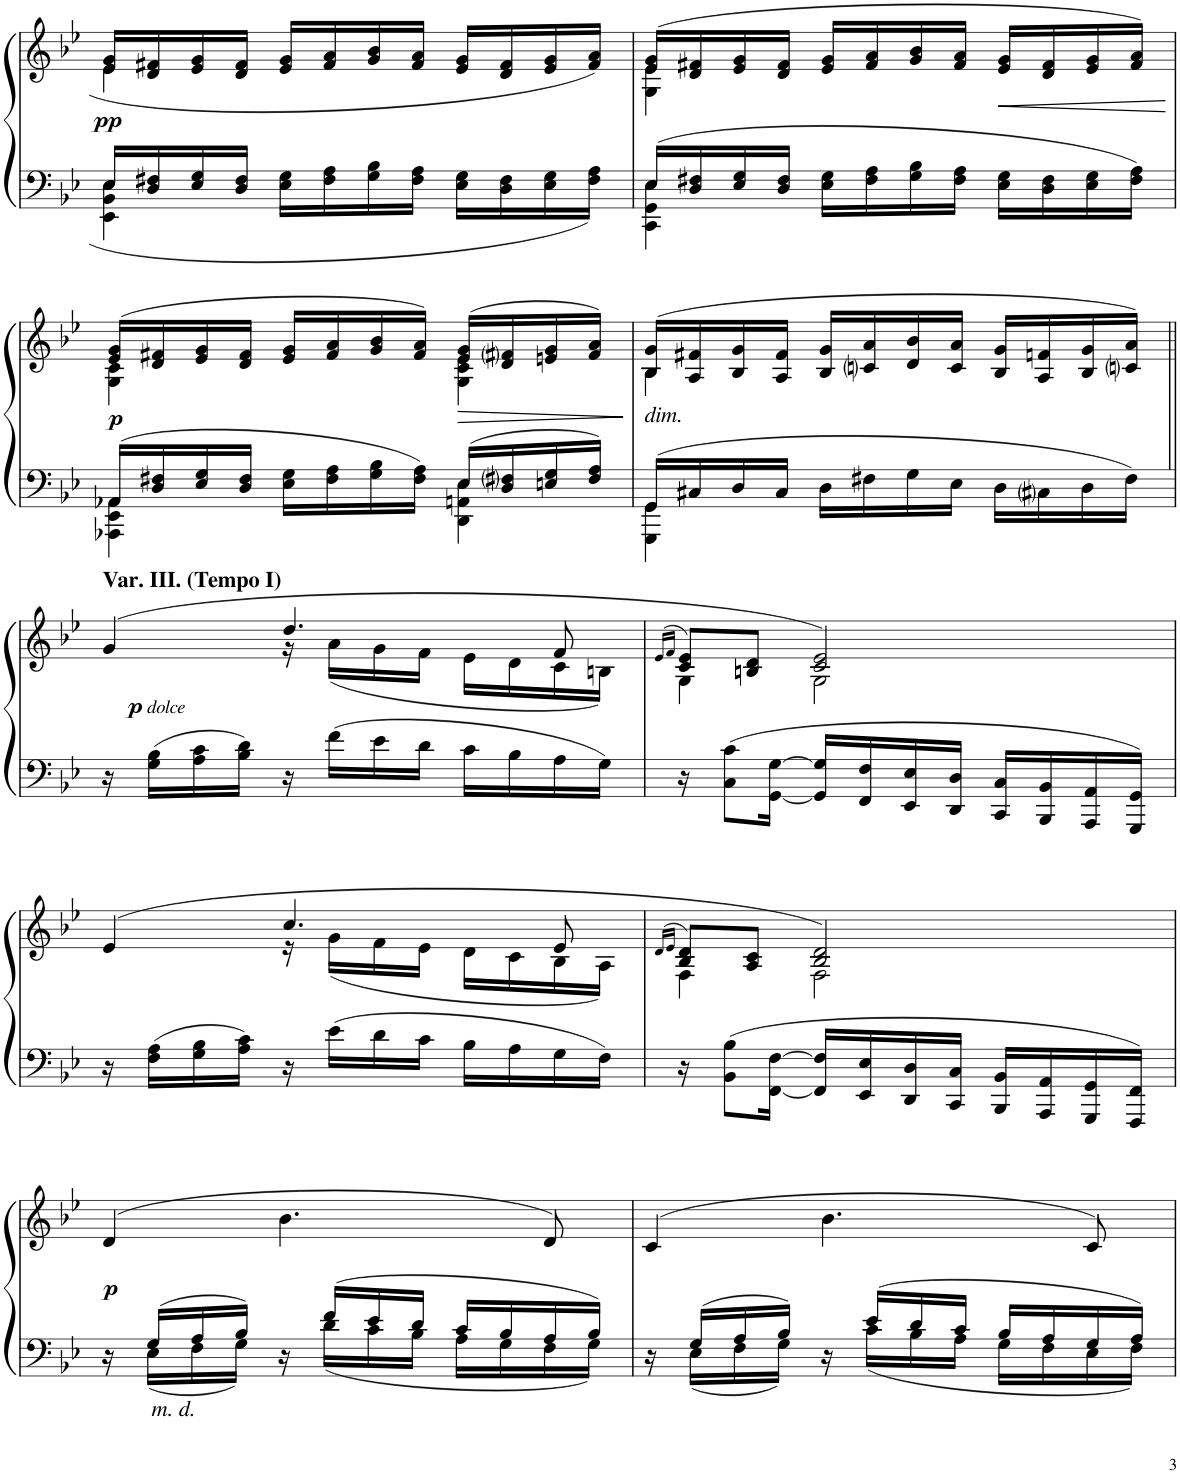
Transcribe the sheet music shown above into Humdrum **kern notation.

**kern	**kern	**dynam
*part1	*part1	*part1
*staff2	*staff1	*staff1/2
*I"Piano	*	*
*I'Pno.	*	*
!!LO:PB:g=z
*clefF4	*clefG2	*
*k[b-e-]	*k[b-e-]	*
*M3/4	*M3/4	*
=21	=21	=21
*^	*^	*
!	!	!	!	!LO:DY:b
16E-/LL	4EE-\ 4BB-\ 4E-\	16e-/ 16g/LL	4e-\	pp
16D/ 16F#X/	.	16d/ 16f#X/	.	.
16E-/ 16G/	.	16e-/ 16g/	.	.
16D/ 16F#/JJ	.	16d/ 16f#/JJ	.	.
16E-\ 16G\LL	2ryy	16e-/ 16g/LL	2ryy	.
16F#\ 16A\	.	16f#/ 16a/	.	.
16G\ 16B-\	.	16g/ 16b-/	.	.
16F#\ 16A\JJ	.	16f#/ 16a/JJ	.	.
16E-\ 16G\LL	.	16e-/ 16g/LL	.	.
16D\ 16F#\	.	16d/ 16f#/	.	.
16E-\ 16G\	.	16e-/ 16g/	.	.
16F#\ 16A\JJ	.	16f#/ 16a/JJ	.	.
=22	=22	=22	=22	=22
16E-/LL	4CC\ 4GG\ 4E-\	(16e-/ 16g/LL	4G\ 4e-\	.
16D/ 16F#X/	.	16d/ 16f#X/	.	.
16E-/ 16G/	.	16e-/ 16g/	.	.
16D/ 16F#/JJ	.	16d/ 16f#/JJ	.	.
16E-\ 16G\LL	2ryy	16e-/ 16g/LL	2ryy	.
16F#\ 16A\	.	16f#/ 16a/	.	.
16G\ 16B-\	.	16g/ 16b-/	.	.
16F#\ 16A\JJ	.	16f#/ 16a/JJ	.	.
!	!	!	!	!LO:HP:b
16E-\ 16G\LL	.	16e-/ 16g/LL	.	<
16D\ 16F#\	.	16d/ 16f#/	.	.
16E-\ 16G\	.	16e-/ 16g/	.	.
16F#\ 16A\JJ	.	16f#/ 16a/JJ)	.	.
!!LO:LB:g=z	!!
=23	=23	=23	=23	=23
!	!	!	!	!LO:DY:b
16AA-X/LL	4AAA-X\ 4EE-\ 4AA-\	(16e-/ 16g/LL	4G\ 4c\	p
16D/ 16F#X/	.	16d/ 16f#X/	.	.
16E-/ 16G/	.	16e-/ 16g/	.	.
16D/ 16F#/JJ	.	16d/ 16f#/JJ	.	.
16E-\ 16G\LL	4ryy	16e-/ 16g/LL	4ryy	.
16F#\ 16A\	.	16f#/ 16a/	.	.
16G\ 16B-\	.	16g/ 16b-/	.	.
16F#\ 16A\JJ	.	16f#/ 16a/JJ)	.	.
16E-/LL	4DD\ 4AAn\ 4E-\	(16e-/ 16g/LL	4G\ 4c\ 4e-\	.
16D/ 16F#i/	.	16d/ 16f#i/	.	.
16En/ 16G/	.	16en/ 16g/	.	.
16F#/ 16A/JJ	.	16f#/ 16a/JJ)	.	.
*v	*v	*	*	*
*	*v	*v	*
.	.	[
=24	=24	=24
*^	*^	*
!	!	!LO:TX:b:i:t=dim.	!	!
16GG/LL	4GGG\ 4GG\	(16B-/ 16g/LL	4B-\	.
16C#X/	.	16A/ 16f#X/	.	.
16D/	.	16B-/ 16g/	.	.
16C#/JJ	.	16A/ 16f#/JJ	.	.
16D\LL	2ryy	16B-/ 16g/LL	2ryy	.
16F#X\	.	16cni/ 16a/	.	.
16G\	.	16d/ 16b-/	.	.
16E-\JJ	.	16c/ 16a/JJ	.	.
16D\LL	.	16B-/ 16g/LL	.	.
16C#i\	.	16A/ 16fn/	.	.
16D\	.	16B-/ 16g/	.	.
16F#\JJ	.	16cni/ 16a/JJ)	.	.
*v	*v	*	*	*
!!LO:LB:g=z	!!
=25||	=25||	=25||	=25||
!	!LO:TX:a:B:t=Var. III. (Tempo I)	!	!
!	!	!	!LO:DY:b
!	!	!	!LO:DY:n=1:b
16r	(4g/	4ryy	p other-dynamics
16G\ 16B-\LL	.	.	.
16A\ 16c\	.	.	.
16B-\ 16d\JJ	.	.	.
16r	4.dd/	16r	.
16f\LL	.	(16a\LL	.
16e-\	.	16g\	.
16d\JJ	.	16f\JJ	.
16c\LL	.	16e-\LL	.
16B-\	.	16d\	.
16A\	8f/	16c\	.
16G\JJ	.	16Bn\JJ)	.
=26	=26	=26	=26
.	(16qe-/LL	.	.
.	16qf/JJ	.	.
16r	8c/ 8e-/L)	4G\	.
8C\ 8c\L	.	.	.
.	8Bn/ 8d/J	.	.
[16GG\ [16G\Jk	.	.	.
16GG/] 16G/]LL	2c/ 2e-/)	2G\	.
16FF/ 16F/	.	.	.
16EE-/ 16E-/	.	.	.
16DD/ 16D/JJ	.	.	.
16CC/ 16C/LL	.	.	.
16BBB-/ 16BB-/	.	.	.
16AAA/ 16AA/	.	.	.
16GGG/ 16GG/JJ	.	.	.
!!LO:LB:g=z	!!
=27	=27	=27	=27
16r	(4e-/	4ryy	.
16F\ 16A\LL	.	.	.
16G\ 16B-\	.	.	.
16A\ 16c\JJ	.	.	.
16r	4.cc/	16r	.
16e-\LL	.	(16g\LL	.
16d\	.	16f\	.
16c\JJ	.	16e-\JJ	.
16B-\LL	.	16d\LL	.
16A\	.	16c\	.
16G\	8e-/	16B-\	.
16F\JJ	.	16A\JJ)	.
=28	=28	=28	=28
.	(16qd/LL	.	.
.	16qe-/JJ	.	.
16r	8B-/ 8d/L)	4F\	.
8BB-\ 8B-\L	.	.	.
.	8A/ 8c/J	.	.
[16FF\ [16F\Jk	.	.	.
16FF/] 16F/]LL	2B-/ 2d/)	2F\	.
16EE-/ 16E-/	.	.	.
16DD/ 16D/	.	.	.
16CC/ 16C/JJ	.	.	.
16BBB-/ 16BB-/LL	.	.	.
16AAA/ 16AA/	.	.	.
16GGG/ 16GG/	.	.	.
16FFF/ 16FF/JJ	.	.	.
*	*v	*v	*
!!LO:LB:g=z
=29	=29	=29
*^	*	*
!	!	!	!LO:DY:b
16r	16ryy	(4d/	p
!LO:TX:b:i:t=m. d.	!	!	!
16G/LL	16E-\LL	.	.
16A/	16F\	.	.
16B-/JJ	16G\JJ	.	.
16r	16ryy	4.b-\	.
16f/LL	16d\LL	.	.
16e-/	16c\	.	.
16d/JJ	16B-\JJ	.	.
16c/LL	16A\LL	.	.
16B-/	16G\	.	.
16A/	16F\	8d/)	.
16B-/JJ	16G\JJ	.	.
=30	=30	=30	=30
16r	16ryy	(4c/	.
16G/LL	16E-\LL	.	.
16A/	16F\	.	.
16B-/JJ	16G\JJ	.	.
16r	16ryy	4.b-\	.
16e-/LL	16c\LL	.	.
16d/	16B-\	.	.
16c/JJ	16A\JJ	.	.
16B-/LL	16G\LL	.	.
16A/	16F\	.	.
16G/	16E-\	8c/)	.
16A/JJ	16F\JJ	.	.
*v	*v	*	*
=	=	=
*-	*-	*-
